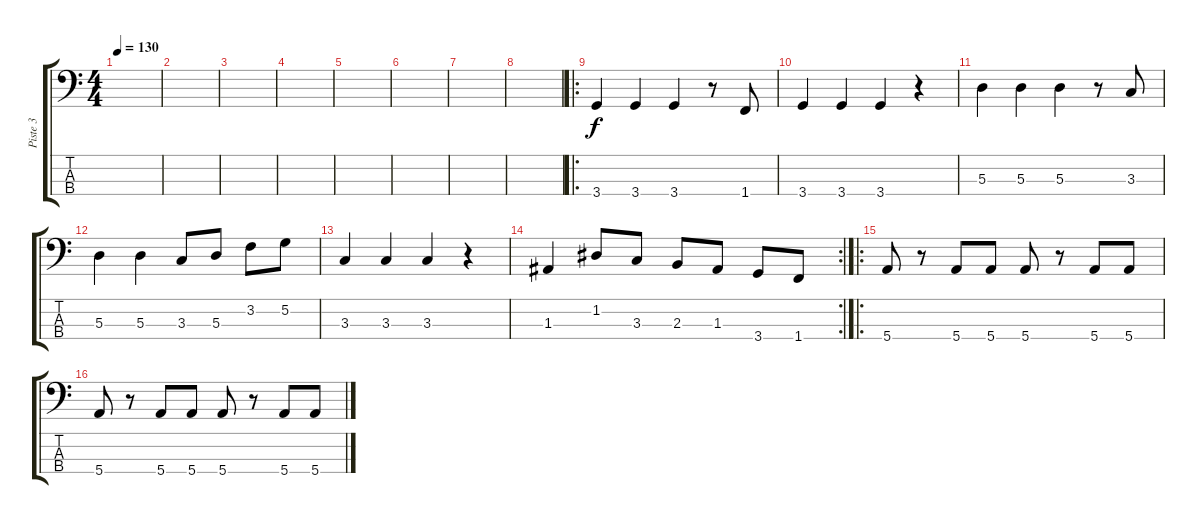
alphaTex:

\track ("Piste 3" "Piste 3") {instrument electricbassfinger}
\staff {score tabs}
\tuning (G2 D2 A1 E1) {hide}
\ts (4 4)
\tempo 130
\clef f4
\ks c
|
|
|
|
|
|
|
|
\ro
3.4.4 3.4.4 3.4.4 r.8 1.4.8 |
3.4.4 3.4.4 3.4.4 r.4 |
5.3.4 5.3.4 5.3.4 r.8 3.3.8 |
5.3.4 5.3.4 3.3.8 5.3.8 3.2.8 5.2.8 |
3.3.4 3.3.4 3.3.4 r.4 |
\rc 2
1.3.4 1.2.8 3.3.8 2.3.8 1.3.8 3.4.8 1.4.8 |
\ro
5.4.8 r.8 5.4.8 5.4.8 5.4.8 r.8 5.4.8 5.4.8 |
5.4.8 r.8 5.4.8 5.4.8 5.4.8 r.8 5.4.8 5.4.8
